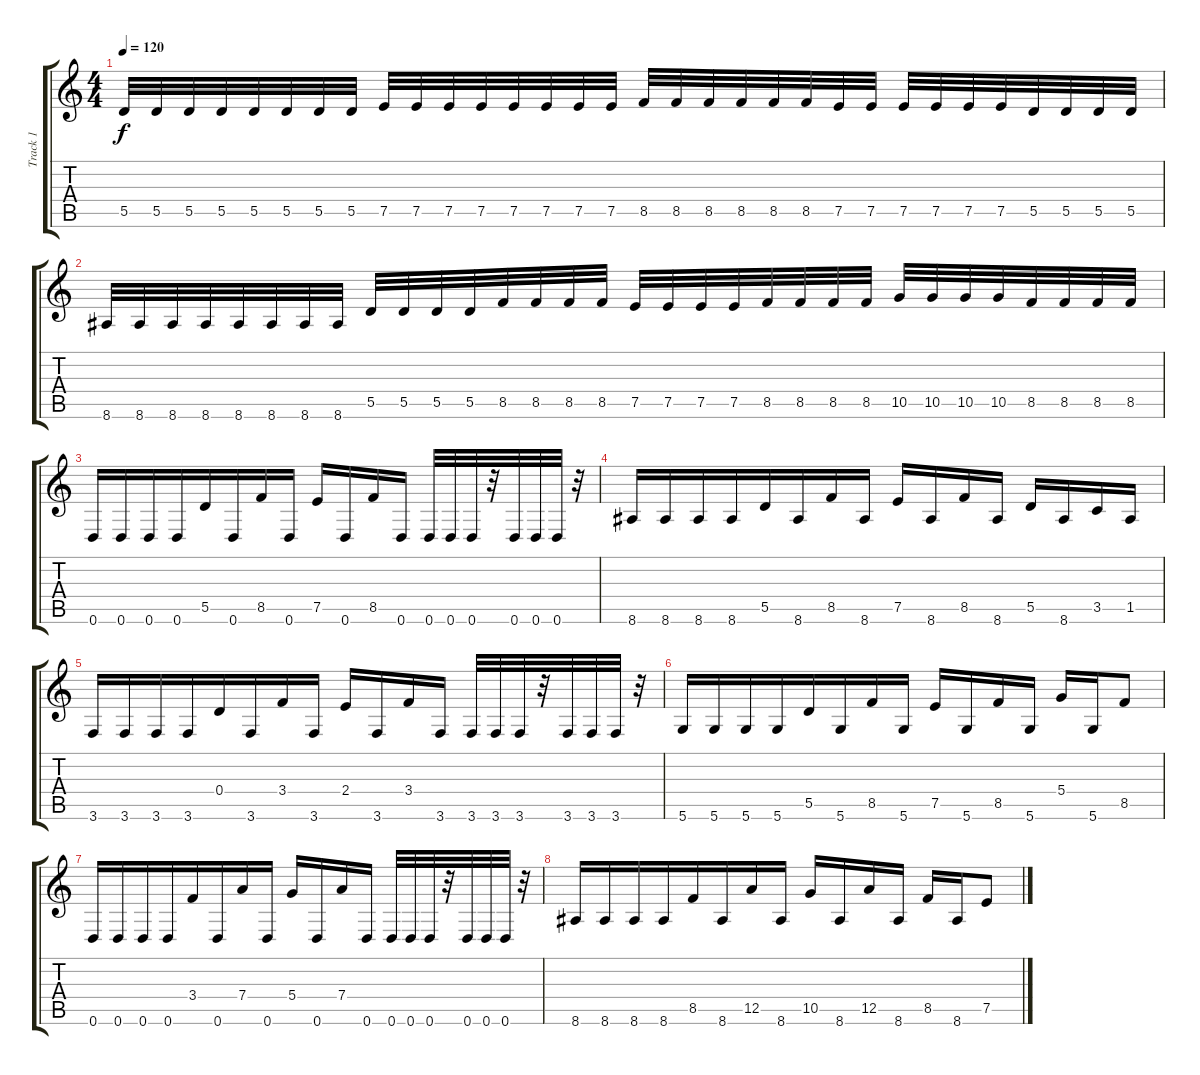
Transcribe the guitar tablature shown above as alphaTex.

\track ("Track 1" "Track 1") {instrument distortionguitar}
\staff {score tabs}
\tuning (E4 B3 G3 D3 A2 D2) {hide}
\ts (4 4)
\tempo 120
\clef g2
\ks c
5.5.32{dy f} 5.5.32 5.5.32 5.5.32 5.5.32 5.5.32 5.5.32 5.5.32 7.5.32 7.5.32 7.5.32 7.5.32 7.5.32 7.5.32 7.5.32 7.5.32 8.5.32 8.5.32 8.5.32 8.5.32 8.5.32 8.5.32 7.5.32 7.5.32 7.5.32 7.5.32 7.5.32 7.5.32 5.5.32 5.5.32 5.5.32 5.5.32 |
8.6.32 8.6.32 8.6.32 8.6.32 8.6.32 8.6.32 8.6.32 8.6.32 5.5.32 5.5.32 5.5.32 5.5.32 8.5.32 8.5.32 8.5.32 8.5.32 7.5.32 7.5.32 7.5.32 7.5.32 8.5.32 8.5.32 8.5.32 8.5.32 10.5.32 10.5.32 10.5.32 10.5.32 8.5.32 8.5.32 8.5.32 8.5.32 |
0.6.16{beam merge} 0.6.16 0.6.16{beam merge} 0.6.16{beam merge} 5.5.16 0.6.16{beam merge} 8.5.16{beam merge} 0.6.16 7.5.16 0.6.16{beam merge} 8.5.16 0.6.16 0.6.32 0.6.32 0.6.32{beam merge} r.32 0.6.32 0.6.32{beam merge} 0.6.32 r.32 |
8.6.16{beam merge} 8.6.16 8.6.16{beam merge} 8.6.16{beam merge} 5.5.16 8.6.16{beam merge} 8.5.16{beam merge} 8.6.16 7.5.16 8.6.16{beam merge} 8.5.16 8.6.16 5.5.16 8.6.16 3.5.16{beam merge} 1.5.16 |
3.6.16{beam merge} 3.6.16 3.6.16{beam merge} 3.6.16{beam merge} 0.4.16 3.6.16{beam merge} 3.4.16{beam merge} 3.6.16 2.4.16 3.6.16{beam merge} 3.4.16 3.6.16 3.6.32 3.6.32 3.6.32{beam merge} r.32 3.6.32 3.6.32{beam merge} 3.6.32 r.32 |
5.6.16{beam merge} 5.6.16 5.6.16{beam merge} 5.6.16{beam merge} 5.5.16 5.6.16{beam merge} 8.5.16{beam merge} 5.6.16 7.5.16 5.6.16{beam merge} 8.5.16 5.6.16 5.4.16 5.6.16 8.5.8 |
0.6.16{beam merge} 0.6.16 0.6.16{beam merge} 0.6.16{beam merge} 3.4.16 0.6.16{beam merge} 7.4.16{beam merge} 0.6.16 5.4.16 0.6.16{beam merge} 7.4.16 0.6.16 0.6.32 0.6.32 0.6.32{beam merge} r.32 0.6.32 0.6.32{beam merge} 0.6.32 r.32 |
8.6.16{beam merge} 8.6.16 8.6.16{beam merge} 8.6.16{beam merge} 8.5.16 8.6.16{beam merge} 12.5.16{beam merge} 8.6.16 10.5.16 8.6.16{beam merge} 12.5.16 8.6.16 8.5.16 8.6.16 7.5.8
